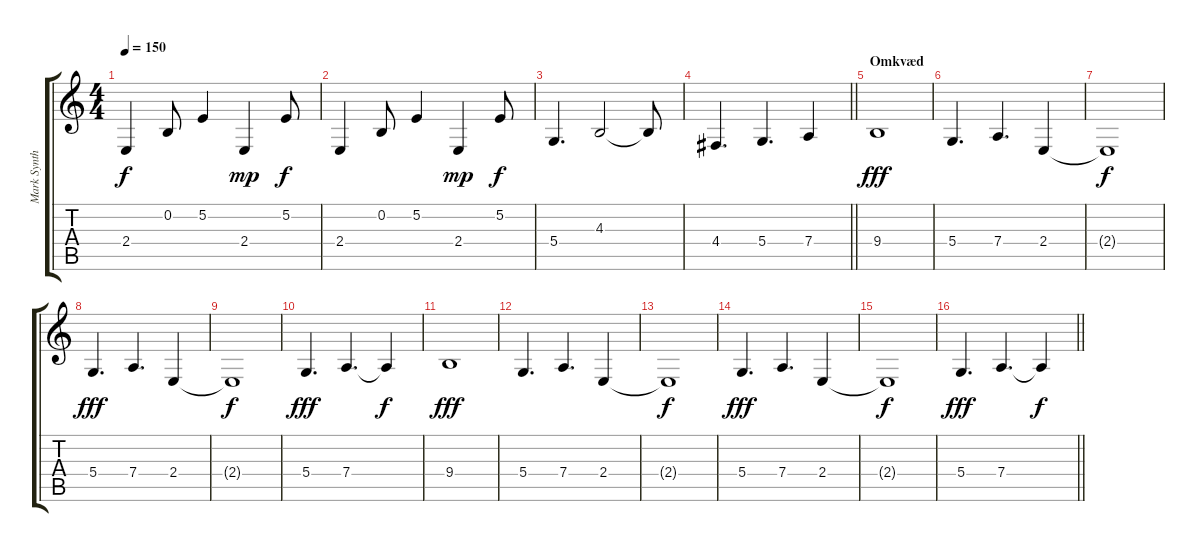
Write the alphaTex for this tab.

\track ("Mark Synth 2" "Mark Synth") {instrument electricgrandpiano}
\staff {score tabs}
\tuning (E4 B3 G3 D3 A2 E2) {hide}
\ts (4 4)
\tempo 150
\clef g2
\ks c
2.4.4{dy f} 0.2.8 5.2.4 2.4.4{dy mp} 5.2.8{dy f} |
2.4.4 0.2.8 5.2.4 2.4.4{dy mp} 5.2.8{dy f} |
5.4.4{d} 4.3.2 4.3{t}.8 |
\barLineRight lightlight
4.4.4{d} 5.4.4{d} 7.4.4 |
\section ("" "Omkvæd")
9.4.1{dy fff} |
5.4.4{d} 7.4.4{d} 2.4.4 |
2.4{t}.1{dy f} |
5.4.4{d dy fff} 7.4.4{d} 2.4.4 |
2.4{t}.1{dy f} |
5.4.4{d dy fff} 7.4.4{d} 7.4{t}.4{dy f} |
9.4.1{dy fff} |
5.4.4{d} 7.4.4{d} 2.4.4 |
2.4{t}.1{dy f} |
5.4.4{d dy fff} 7.4.4{d} 2.4.4 |
2.4{t}.1{dy f} |
\barLineRight lightlight
5.4.4{d dy fff} 7.4.4{d} 7.4{t}.4{dy f}
